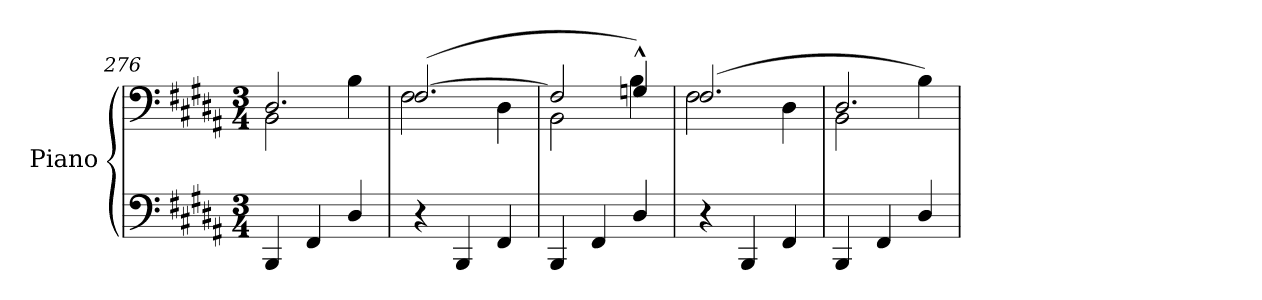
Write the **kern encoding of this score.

**kern	**kern
*part1	*part1
*staff2	*staff1
*I"Piano	*
*I'Pno	*
*clefF4	*clefF4
*k[f#c#g#d#a#]	*k[f#c#g#d#a#]
*B:	*B:
*M3/4	*M3/4
=276	=276
*	*^
4BBB/	2.D#/	2BB\
4FF#/	.	.
4D#/	.	4B\
=277	=277	=277
4r	([2.F#/	2F#\
4BBB/	.	.
4FF#/	.	4D#\
!!LO:PB:g=z	!!
=278	=278	=278
4BBB/	2F#/]	2BB\
4FF#/	.	.
4D#/	4Gn^^/	4B\)
!!LO:PB:g=z	!!
=279	=279	=279
4r	(2.F#/	2F#\
4BBB/	.	.
4FF#/	.	4D#\
=280	=280	=280
4BBB/	2.D#/	2BB\
4FF#/	.	.
4D#/	.	4B\)
*	*v	*v
=	=
*-	*-
